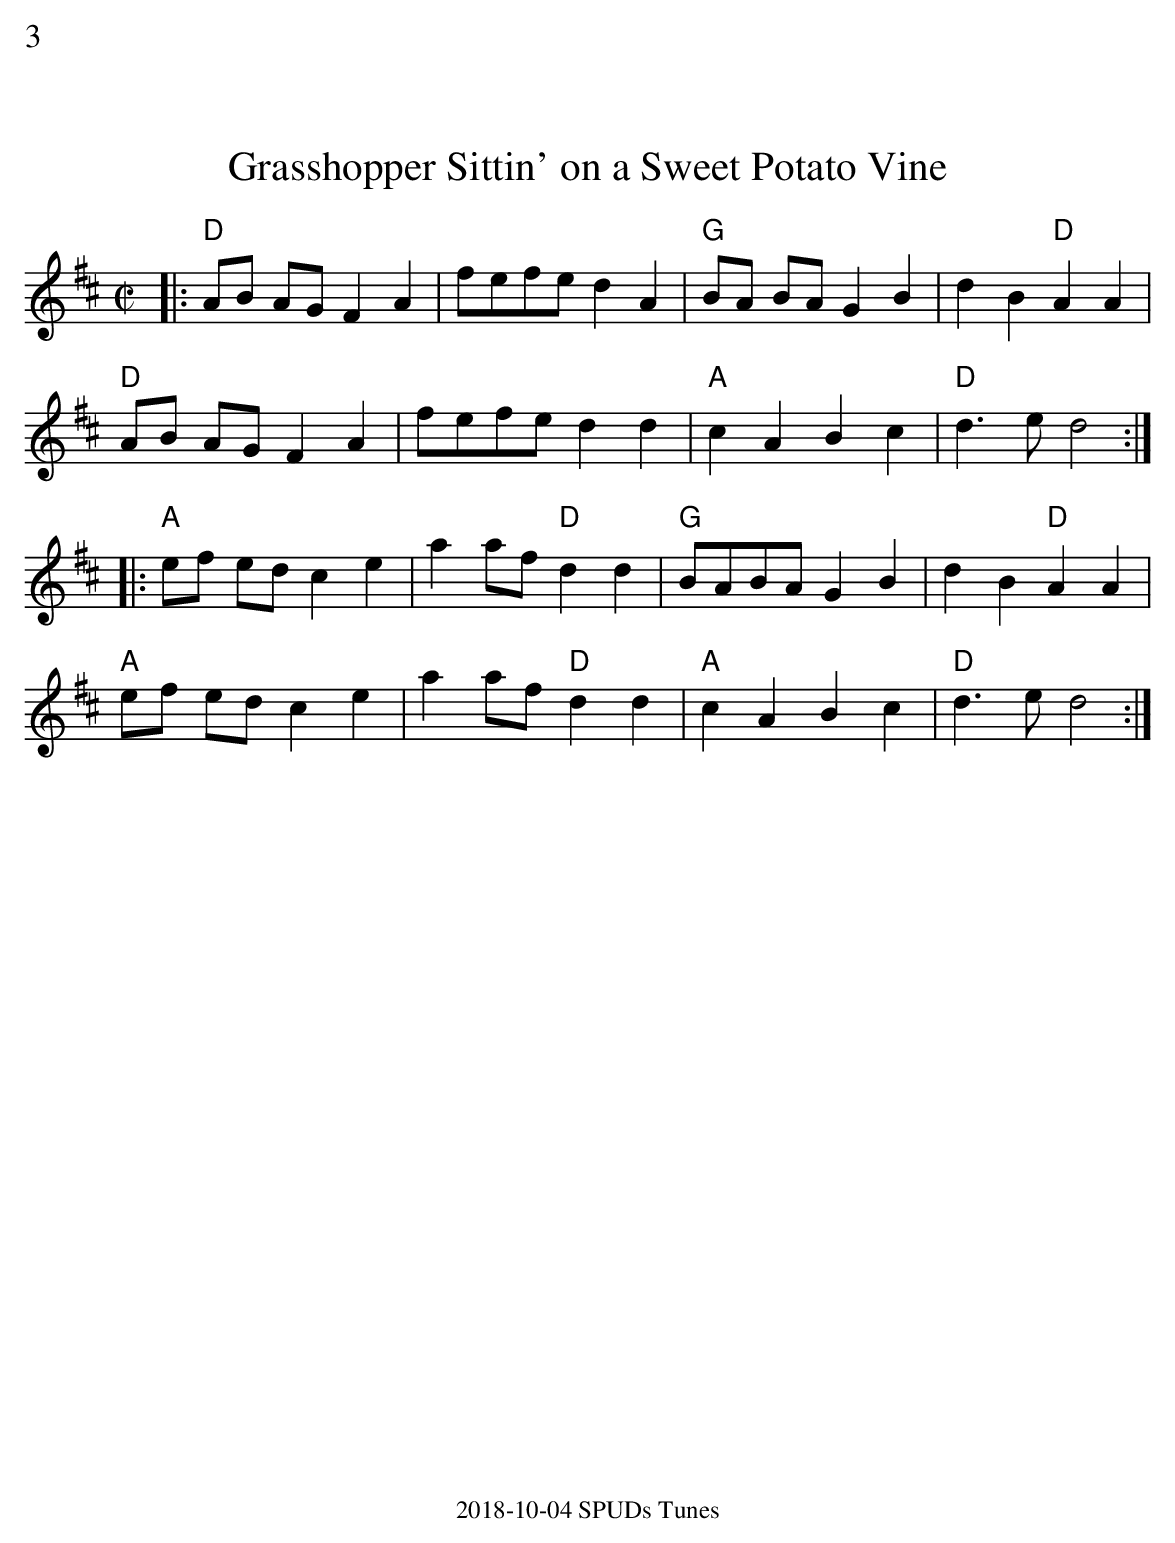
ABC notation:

X:1
%%text 3
T:Grasshopper Sittin' on a Sweet Potato Vine
M:C|
L:1/8
K:D
|:"D"AB AG F2A2|fefed2A2|"G"BA BA G2B2|d2B2"D"A2A2|
"D"AB AG F2A2|fefed2d2|"A"c2A2 B2c2|"D"d3ed4:|
|:"A"ef edc2e2|a2af"D"d2d2|"G"BABA G2B2|d2B2"D"A2A2|
"A"ef edc2e2|a2af"D"d2d2|"A"c2A2 B2c2|"D"d3ed4:|
